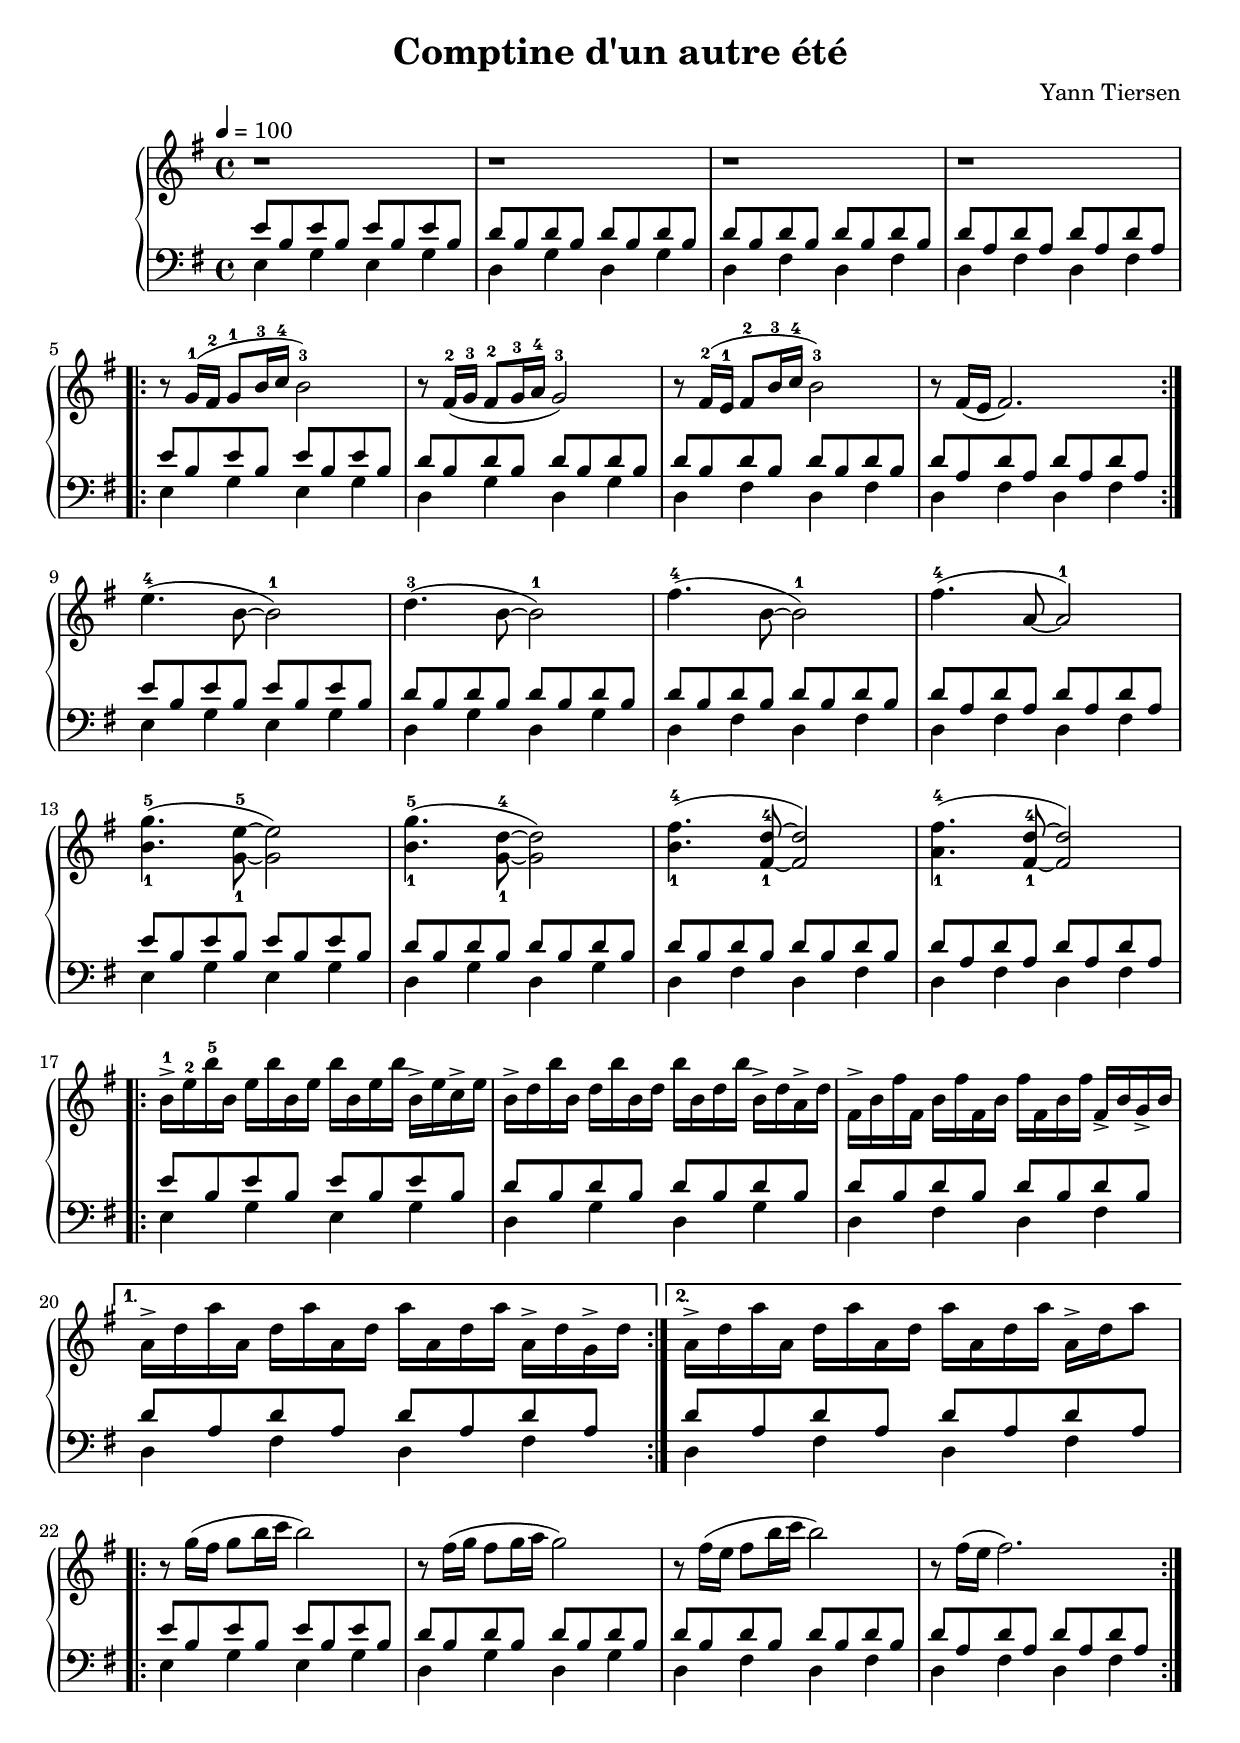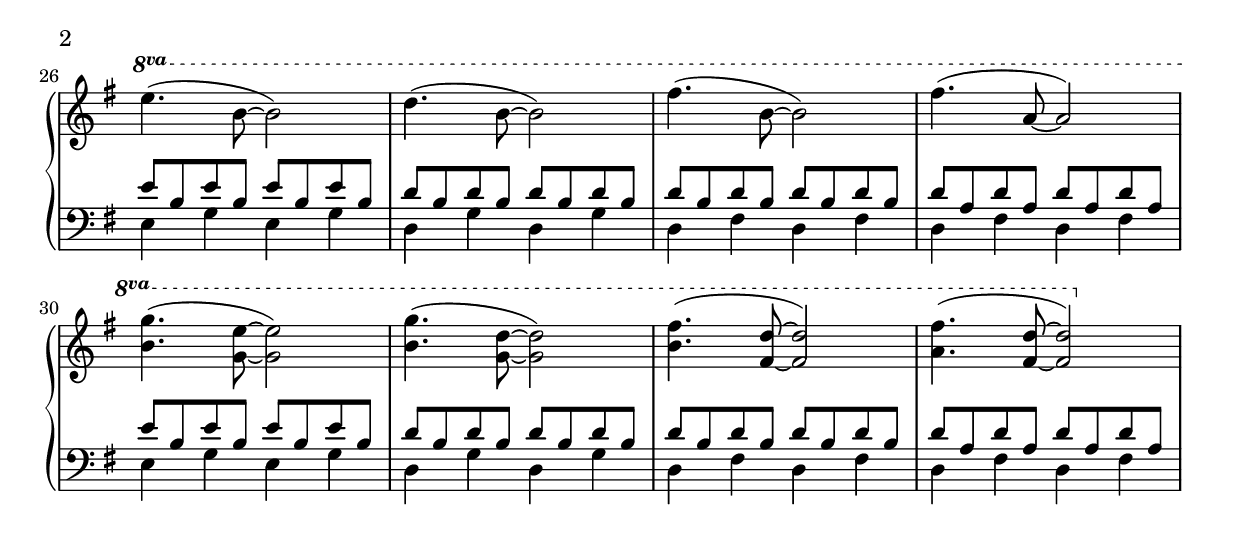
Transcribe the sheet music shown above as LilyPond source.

\version "2.22"
\language "english"
\header {
  composer = "Yann Tiersen"
  title = "Comptine d'un autre été"
  crossRefNumber = "1"
  footnotes = ""
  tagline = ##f
}

upper = \relative c'' {
  \tempo 4 = 100
  \clef treble
  \key g \major
  \time 4/4

  % Bar 1 - 4
  r1 r r r \break

  % Bar 5
  \repeat volta 2 {
    r8 g16-1  ( fs-2 g8-1   b16-3 c-4 b2-3 )
    r8 fs16-2 ( g-3  fs8-2  g16-3 a-4 g2-3 )
    r8 fs16-2 ( e-1  fs8-2  b16-3 c-4 b2-3 )
    r8 fs16   ( e    fs2. )
  }

  % bar 9
  e'4.  -4  (b8~b2 -1)
  d4.   -3  (b8~b2 -1)
  fs'4. -4  (b,8~2 -1)
  fs'4. -4  (a,8~2 -1) \break 

  % Bar 13
  <b-1 g'-5>4. (<g-1 e'-5>8 ~2)

  % Bar 14
  <b-1 g'-5>4. (<g-1 d'-4>8 ~2)

  % Bar 15
  <b-1 fs'-4>4. (<fs-1 d'-4>8 ~2)

  % Bar 16
  <a-1 fs'-4>4. (<fs-1 d'-4>8 ~2) \break

  % Bar 17

  \repeat volta 2 {
    b16->-1 e-2 b'-5 
    b, e b'   
    b, e b'   
    b, e b'   
    b,->e c-> e 

    % Bar 18
    b-> d b' 
    b, d b'   
    b, d b'   
    b, d b'   
    b,->d a-> d 

    % Bar 19
    fs,-> b fs' 
    fs,   b fs'   
    fs,   b fs'   
    fs,   b fs'   
    fs,-> b g-> b 
  }
  % Bar 20
  \alternative {
    { 
      a->  d a' 
      a,   d a'   
      a,   d a'   
      a,   d a'   
      a,-> d g,-> d'
    }
    % Bar 21
    { 
      a->  d a' 
      a,   d a'   
      a,   d a'   
      a,   d a'   
      a,-> d a'8
    }
  }

  % Bar 22
  \repeat volta 2 {
    r8 g16  ( fs g8   b16 c b2 )
    r8 fs16 ( g  fs8  g16 a g2 )
    r8 fs16 ( e  fs8  b16 c b2 )
    r8 fs16 ( e    fs2. )
  } \break

  \set Staff.ottavationMarkups = #ottavation-ordinals
  \ottava #1
  % bar 26
  e'4.    (b8~b2 )
  d4.     (b8~b2 )
  fs'4.   (b,8~2 )
  fs'4.   (a,8~2 ) \break 

  % Bar 27
  <b g'>4. (<g e'>8 ~2)

  % Bar 28
  <b g'>4. (<g d'>8 ~2)

  % Bar 29
  <b fs'>4. (<fs d'>8 ~2)

  % Bar 30
  <a fs'>4. (<fs d'>8 ~2) \break
}

\parallelMusic voiceB,voiceC {
  \repeat unfold 5 {
    % Bar 1
    e'8 b e' b e' b e' b   |
    e4    g4   e4   g4     |

    % Bar 2
    d'8 b d' b  d' b d' b  |
    d4    g4    d4   g4    |

    % Bar 3
    d'8 b d' b  d' b d' b  |
    d4    fs4   d4   fs4   |

    % Bar 4
    d'8 a d' a  d' a d' a  |
    d4    fs4   d4   fs4   |
  }
    % Bar 21
    d'8 a d' a  d' a d' a  |
    d4    fs4   d4   fs4   | \break


    % Bar 22
    \repeat unfold 3 {
    e'8 b e' b e' b e' b   |
    e4    g4   e4   g4     |

    d'8 b d' b  d' b d' b  |
    d4    g4    d4   g4    |

    d'8 b d' b  d' b d' b  |
    d4    fs4   d4   fs4   |

    d'8 a d' a  d' a d' a  |
    d4    fs4   d4   fs4   |
  }

}


\score {
  \new PianoStaff 
  <<
    \new Staff \upper
    \new Staff <<  \clef bass \key g \major  \voiceB \\ \voiceC  >>
  >>
  \layout { }
  \midi { }
}


